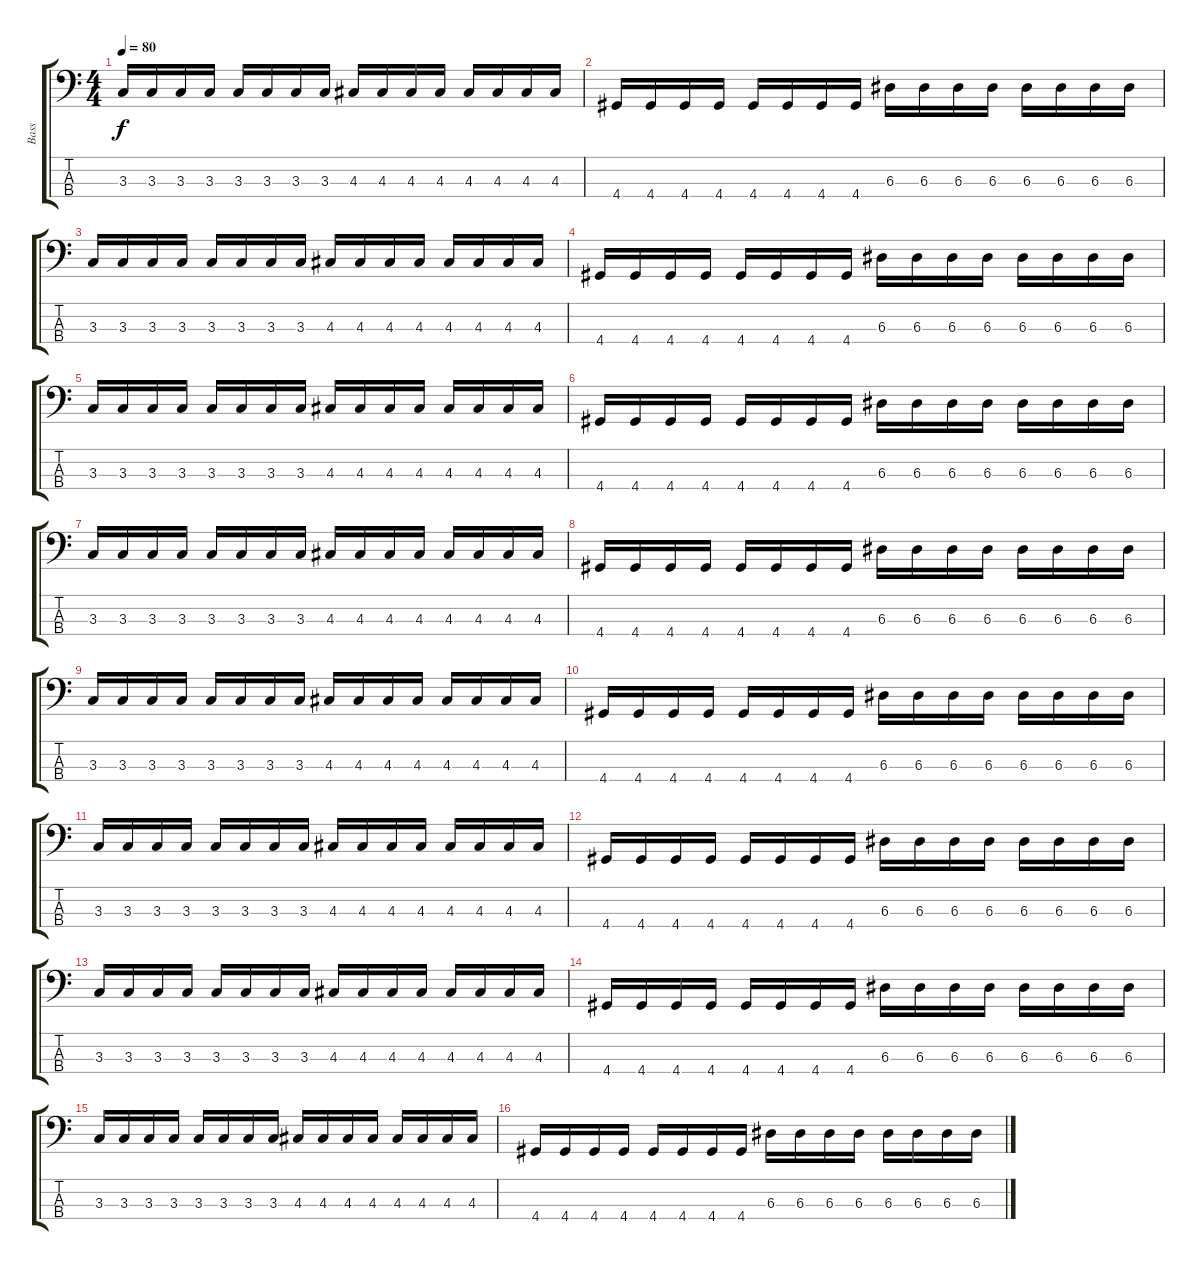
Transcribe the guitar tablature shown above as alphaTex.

\track ("Bass" "Bass") {instrument electricbassfinger}
\staff {score tabs}
\tuning (G2 D2 A1 E1) {hide}
\ts (4 4)
\tempo 80
\clef f4
\ks c
3.3.16{dy f} 3.3.16 3.3.16 3.3.16 3.3.16 3.3.16 3.3.16 3.3.16 4.3.16 4.3.16 4.3.16 4.3.16 4.3.16 4.3.16 4.3.16 4.3.16 |
4.4.16 4.4.16 4.4.16 4.4.16 4.4.16 4.4.16 4.4.16 4.4.16 6.3.16 6.3.16 6.3.16 6.3.16 6.3.16 6.3.16 6.3.16 6.3.16 |
3.3.16 3.3.16 3.3.16 3.3.16 3.3.16 3.3.16 3.3.16 3.3.16 4.3.16 4.3.16 4.3.16 4.3.16 4.3.16 4.3.16 4.3.16 4.3.16 |
4.4.16 4.4.16 4.4.16 4.4.16 4.4.16 4.4.16 4.4.16 4.4.16 6.3.16 6.3.16 6.3.16 6.3.16 6.3.16 6.3.16 6.3.16 6.3.16 |
3.3.16 3.3.16 3.3.16 3.3.16 3.3.16 3.3.16 3.3.16 3.3.16 4.3.16 4.3.16 4.3.16 4.3.16 4.3.16 4.3.16 4.3.16 4.3.16 |
4.4.16 4.4.16 4.4.16 4.4.16 4.4.16 4.4.16 4.4.16 4.4.16 6.3.16 6.3.16 6.3.16 6.3.16 6.3.16 6.3.16 6.3.16 6.3.16 |
3.3.16 3.3.16 3.3.16 3.3.16 3.3.16 3.3.16 3.3.16 3.3.16 4.3.16 4.3.16 4.3.16 4.3.16 4.3.16 4.3.16 4.3.16 4.3.16 |
4.4.16 4.4.16 4.4.16 4.4.16 4.4.16 4.4.16 4.4.16 4.4.16 6.3.16 6.3.16 6.3.16 6.3.16 6.3.16 6.3.16 6.3.16 6.3.16 |
3.3.16 3.3.16 3.3.16 3.3.16 3.3.16 3.3.16 3.3.16 3.3.16 4.3.16 4.3.16 4.3.16 4.3.16 4.3.16 4.3.16 4.3.16 4.3.16 |
4.4.16 4.4.16 4.4.16 4.4.16 4.4.16 4.4.16 4.4.16 4.4.16 6.3.16 6.3.16 6.3.16 6.3.16 6.3.16 6.3.16 6.3.16 6.3.16 |
3.3.16 3.3.16 3.3.16 3.3.16 3.3.16 3.3.16 3.3.16 3.3.16 4.3.16 4.3.16 4.3.16 4.3.16 4.3.16 4.3.16 4.3.16 4.3.16 |
4.4.16 4.4.16 4.4.16 4.4.16 4.4.16 4.4.16 4.4.16 4.4.16 6.3.16 6.3.16 6.3.16 6.3.16 6.3.16 6.3.16 6.3.16 6.3.16 |
3.3.16 3.3.16 3.3.16 3.3.16 3.3.16 3.3.16 3.3.16 3.3.16 4.3.16 4.3.16 4.3.16 4.3.16 4.3.16 4.3.16 4.3.16 4.3.16 |
4.4.16 4.4.16 4.4.16 4.4.16 4.4.16 4.4.16 4.4.16 4.4.16 6.3.16 6.3.16 6.3.16 6.3.16 6.3.16 6.3.16 6.3.16 6.3.16 |
3.3.16 3.3.16 3.3.16 3.3.16 3.3.16 3.3.16 3.3.16 3.3.16 4.3.16 4.3.16 4.3.16 4.3.16 4.3.16 4.3.16 4.3.16 4.3.16 |
4.4.16 4.4.16 4.4.16 4.4.16 4.4.16 4.4.16 4.4.16 4.4.16 6.3.16 6.3.16 6.3.16 6.3.16 6.3.16 6.3.16 6.3.16 6.3.16
